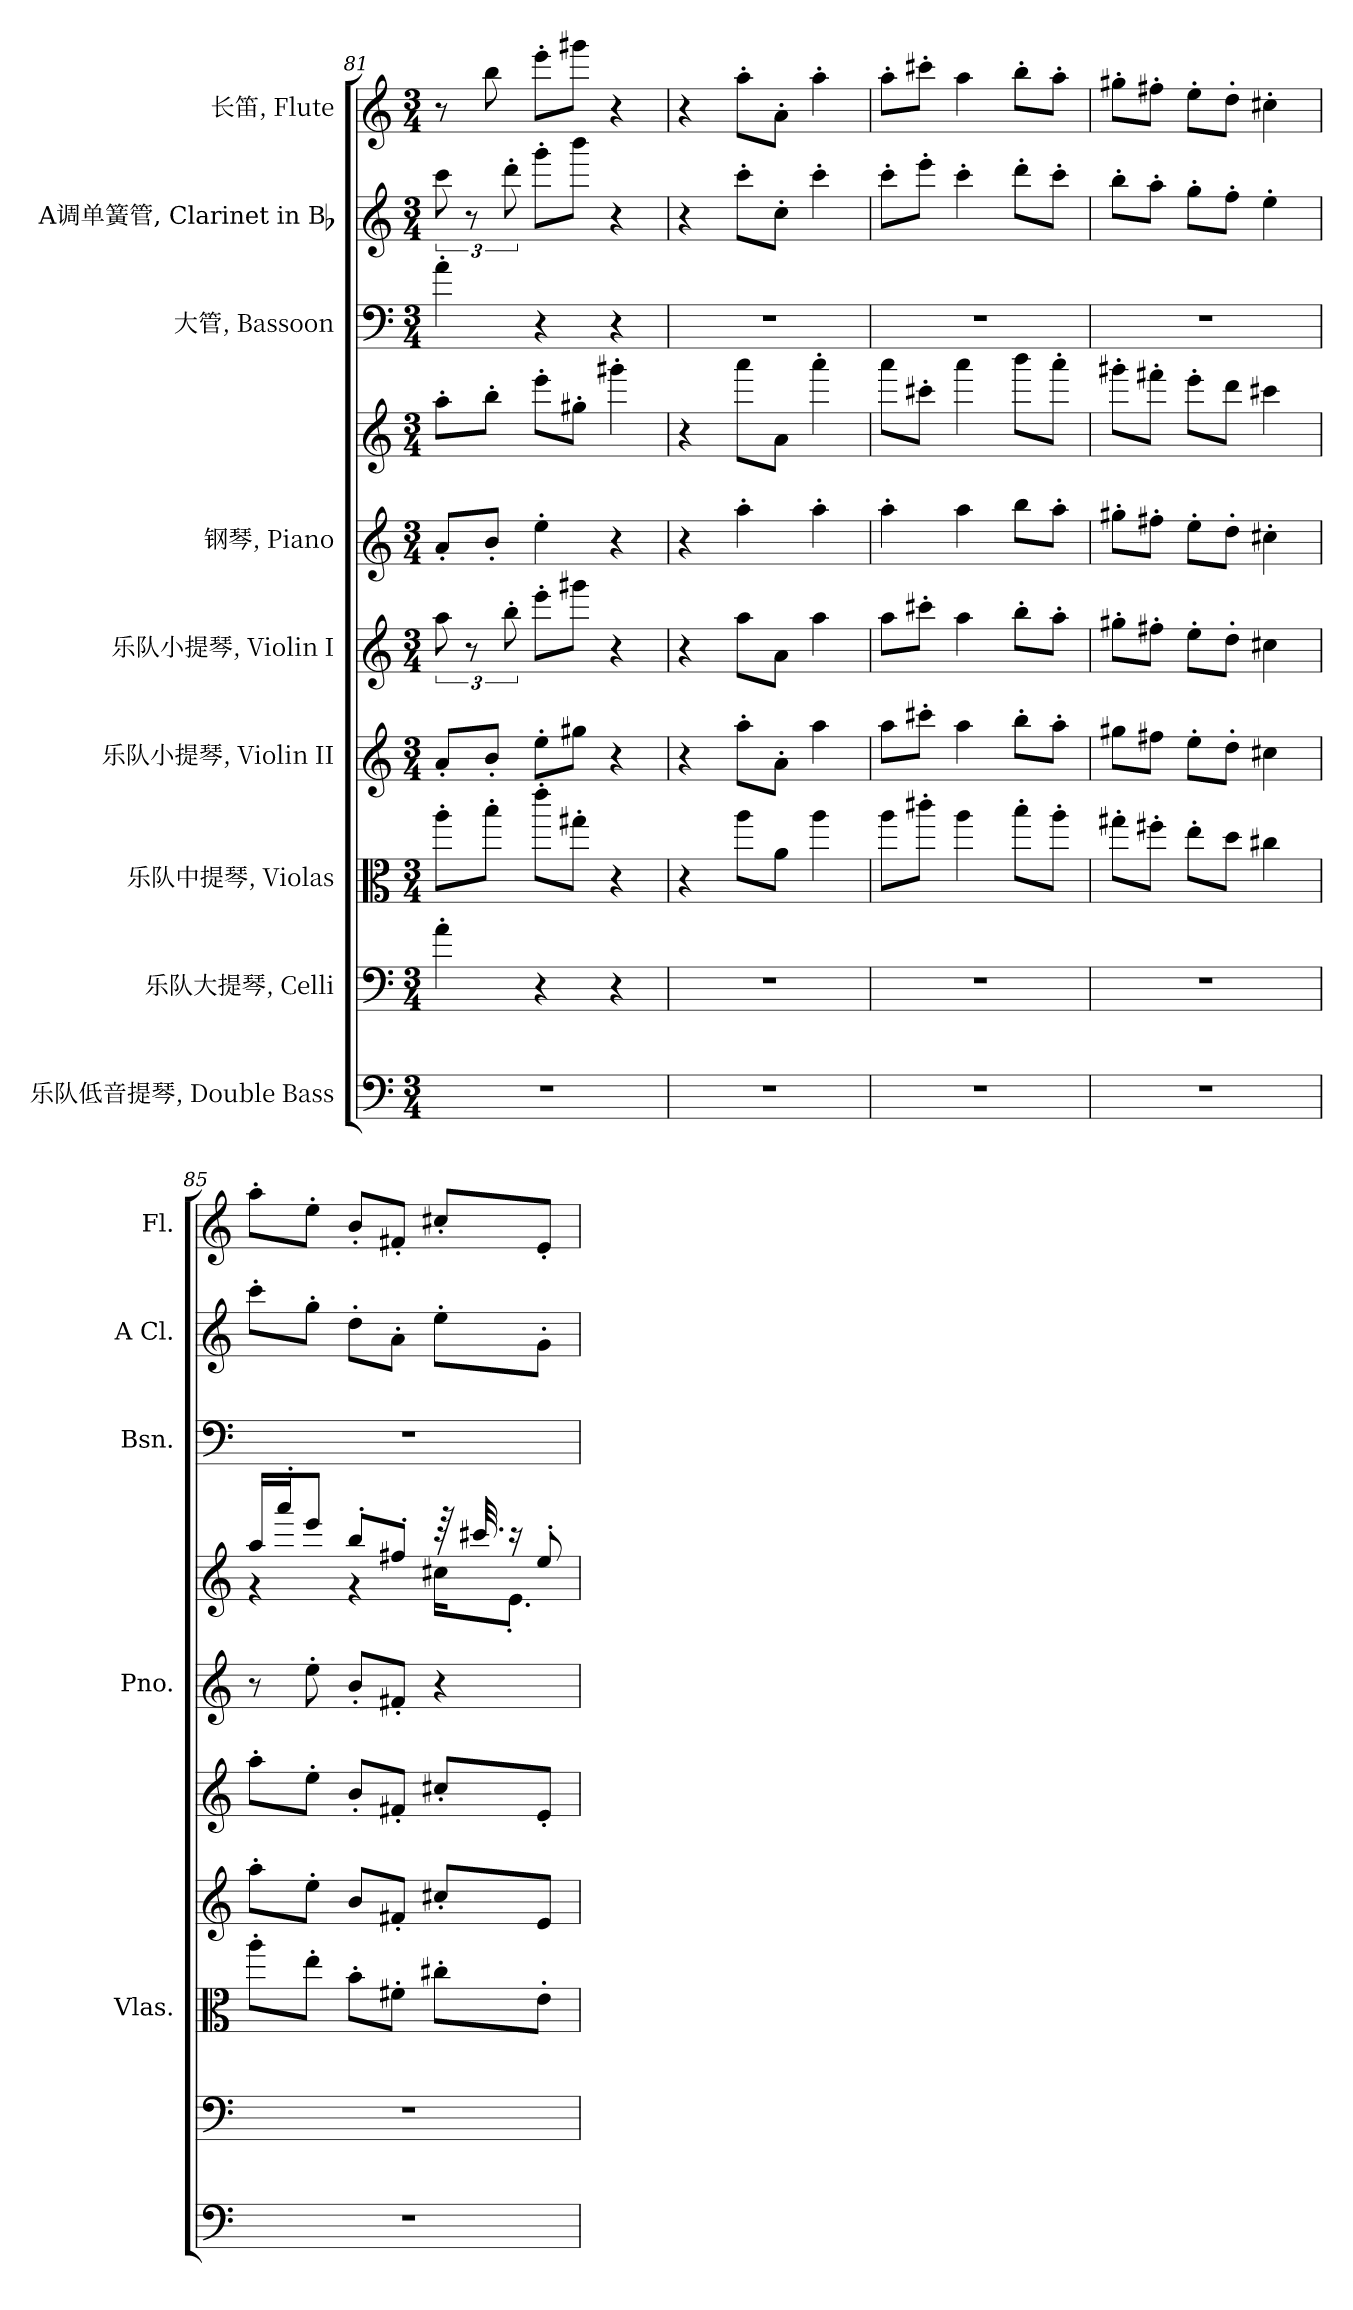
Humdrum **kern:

**kern	**kern	**kern	**kern	**kern	**kern	**kern	**kern	**kern	**kern
*part9	*part8	*part7	*part6	*part5	*part4	*part4	*part3	*part2	*part1
*staff10	*staff9	*staff8	*staff7	*staff6	*staff5	*staff4	*staff3	*staff2	*staff1
*I"乐队低音提琴, Double Bass	*I"乐队大提琴, Celli	*I"乐队中提琴, Violas	*I"乐队小提琴, Violin II	*I"乐队小提琴, Violin I	*I"钢琴, Piano	*	*I"大管, Bassoon	*I"A调单簧管, Clarinet in Bb	*I"长笛, Flute
*	*	*I'Vlas.	*	*	*I'Pno.	*	*I'Bsn.	*I'A Cl.	*I'Fl.
*clefF4	*clefF4	*clefC3	*clefG2	*clefG2	*clefG2	*clefG2	*clefF4	*clefG2	*clefG2
*ITrd7c12	*	*	*	*	*	*	*	*ITrd2c3	*
*k[]	*k[]	*k[]	*k[]	*k[]	*k[]	*k[]	*k[]	*k[f#c#g#]	*k[]
*M3/4	*M3/4	*M3/4	*M3/4	*M3/4	*M3/4	*M3/4	*M3/4	*M3/4	*M3/4
=81	=81	=81	=81	=81	=81	=81	=81	=81	=81
2.r	4a'\	8aa'\L	8a'/L	12aa\	8a'/L	8aa'\L	4a'\	12aa\	8r
.	.	.	.	12r	.	.	.	12r	.
.	.	8bb'\J	8b'/J	.	8b'/J	8bb'\J	.	.	8bb\
.	.	.	.	12bb'\	.	.	.	12bb'\	.
.	4r	8eee'\L	8ee'\L	8eee'\L	4ee'\	8eee'\L	4r	8eee'\L	8eee'\L
.	.	8gg#X'\J	8gg#X\J	8ggg#X\J	.	8gg#X'\J	.	8ggg#\J	8ggg#X\J
.	4r	4r	4r	4r	4r	4ggg#X'\	4r	4r	4r
=82	=82	=82	=82	=82	=82	=82	=82	=82	=82
2.r	2.r	4r	4r	4r	4r	4r	2.r	4r	4r
.	.	8aa\L	8aa'\L	8aa\L	4aa'\	8aaa\L	.	8aa'\L	8aa'\L
.	.	8a\J	8a'\J	8a\J	.	8a\J	.	8a'\J	8a'\J
.	.	4aa\	4aa\	4aa\	4aa'\	4aaa'\	.	4aa'\	4aa'\
=83	=83	=83	=83	=83	=83	=83	=83	=83	=83
2.r	2.r	8aa\L	8aa\L	8aa\L	4aa'\	8aaa\L	2.r	8aa'\L	8aa'\L
.	.	8ccc#X'\J	8ccc#X'\J	8ccc#X'\J	.	8ccc#X'\J	.	8ccc#'\J	8ccc#X'\J
.	.	4aa\	4aa\	4aa\	4aa\	4aaa\	.	4aa'\	4aa\
.	.	8bb'\L	8bb'\L	8bb'\L	8bb\L	8bbb\L	.	8bb'\L	8bb'\L
.	.	8aa'\J	8aa'\J	8aa'\J	8aa'\J	8aaa'\J	.	8aa'\J	8aa'\J
!!LO:PB:g=z
=84	=84	=84	=84	=84	=84	=84	=84	=84	=84
2.r	2.r	8gg#X'\L	8gg#X\L	8gg#X'\L	8gg#X'\L	8ggg#X'\L	2.r	8gg#'\L	8gg#X'\L
.	.	8ff#X'\J	8ff#X\J	8ff#X'\J	8ff#X'\J	8fff#X'\J	.	8ff#'\J	8ff#X'\J
.	.	8ee'\L	8ee'\L	8ee'\L	8ee'\L	8eee'\L	.	8ee'\L	8ee'\L
.	.	8dd\J	8dd'\J	8dd'\J	8dd'\J	8ddd\J	.	8dd'\J	8dd'\J
.	.	4cc#X\	4cc#X\	4cc#X\	4cc#X'\	4ccc#X\	.	4cc#'\	4cc#X'\
=85	=85	=85	=85	=85	=85	=85	=85	=85	=85
*	*	*	*	*	*	*^	*	*	*
2.r	2.r	8aa'\L	8aa'\L	8aa'\L	8r	16aa/LL	4r	2.r	8aa'\L	8aa'\L
.	.	.	.	.	.	16aaa'/J	.	.	.	.
.	.	8ee'\J	8ee'\J	8ee'\J	8ee'\	8eee/J	.	.	8ee'\J	8ee'\J
.	.	8b'\L	8b/L	8b'/L	8b'/L	8bb'/L	4r	.	8b'\L	8b'/L
.	.	8f#X'\J	8f#X'/J	8f#X'/J	8f#X'/J	8ff#X'/J	.	.	8f#'\J	8f#X'/J
.	.	8cc#X'\L	8cc#X'/L	8cc#X'/L	4r	64r	16cc#X\KL	.	8cc#'\L	8cc#X'/L
.	.	.	.	.	.	32.ccc#X/	.	.	.	.
.	.	.	.	.	.	16r	8.e'\J	.	.	.
.	.	8e'\J	8e/J	8e'/J	.	8ee'/	.	.	8e'\J	8e'/J
*	*	*	*	*	*	*v	*v	*	*	*
=	=	=	=	=	=	=	=	=	=
*-	*-	*-	*-	*-	*-	*-	*-	*-	*-
